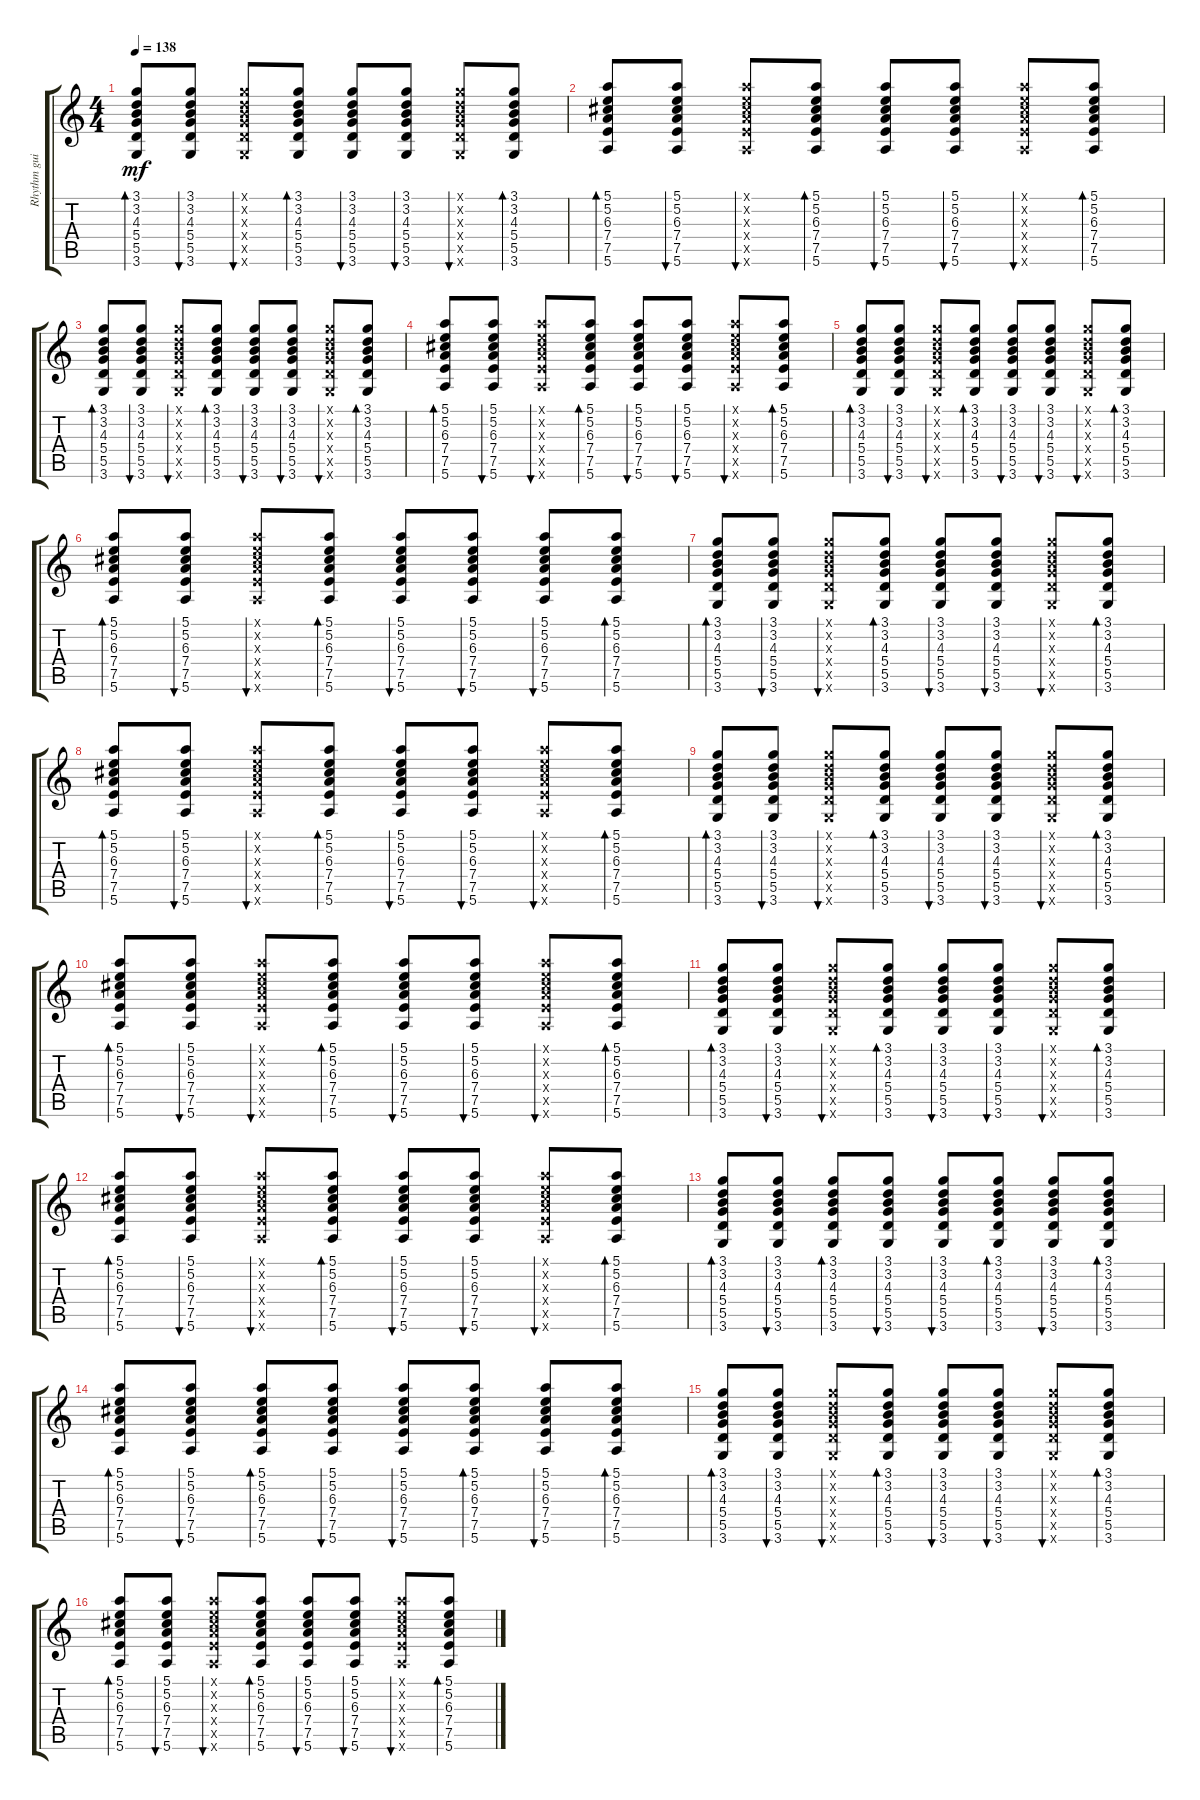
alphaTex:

\track ("Rhythm guitar" "Rhythm gui") {instrument acousticguitarsteel}
\staff {score tabs}
\tuning (E4 B3 G3 D3 A2 E2) {hide}
\ts (4 4)
\tempo 138
\clef g2
\ks c
(3.1 3.2 4.3 5.4 5.5 3.6).8{bd 60 dy mf} (3.1 3.2 4.3 5.4 5.5 3.6).8{bu 60} (3.1{x} 3.2{x} 4.3{x} 5.4{x} 5.5{x} 3.6{x}).8{bu 60} (3.1 3.2 4.3 5.4 5.5 3.6).8{bd 60} (3.1 3.2 4.3 5.4 5.5 3.6).8{bu 60} (3.1 3.2 4.3 5.4 5.5 3.6).8{bu 60} (3.1{x} 3.2{x} 4.3{x} 5.4{x} 5.5{x} 3.6{x}).8{bu 60} (3.1 3.2 4.3 5.4 5.5 3.6).8{bd 60} |
(5.1 5.2 6.3 7.4 7.5 5.6).8{bd 60} (5.1 5.2 6.3 7.4 7.5 5.6).8{bu 60} (5.1{x} 5.2{x} 6.3{x} 7.4{x} 7.5{x} 5.6{x}).8{bu 60} (5.1 5.2 6.3 7.4 7.5 5.6).8{bd 60} (5.1 5.2 6.3 7.4 7.5 5.6).8{bu 60} (5.1 5.2 6.3 7.4 7.5 5.6).8{bu 60} (5.1{x} 5.2{x} 6.3{x} 7.4{x} 7.5{x} 5.6{x}).8{bu 60} (5.1 5.2 6.3 7.4 7.5 5.6).8{bd 60} |
(3.1 3.2 4.3 5.4 5.5 3.6).8{bd 60} (3.1 3.2 4.3 5.4 5.5 3.6).8{bu 60} (3.1{x} 3.2{x} 4.3{x} 5.4{x} 5.5{x} 3.6{x}).8{bu 60} (3.1 3.2 4.3 5.4 5.5 3.6).8{bd 60} (3.1 3.2 4.3 5.4 5.5 3.6).8{bu 60} (3.1 3.2 4.3 5.4 5.5 3.6).8{bu 60} (3.1{x} 3.2{x} 4.3{x} 5.4{x} 5.5{x} 3.6{x}).8{bu 60} (3.1 3.2 4.3 5.4 5.5 3.6).8{bd 60} |
(5.1 5.2 6.3 7.4 7.5 5.6).8{bd 60} (5.1 5.2 6.3 7.4 7.5 5.6).8{bu 60} (5.1{x} 5.2{x} 6.3{x} 7.4{x} 7.5{x} 5.6{x}).8{bu 60} (5.1 5.2 6.3 7.4 7.5 5.6).8{bd 60} (5.1 5.2 6.3 7.4 7.5 5.6).8{bu 60} (5.1 5.2 6.3 7.4 7.5 5.6).8{bu 60} (5.1{x} 5.2{x} 6.3{x} 7.4{x} 7.5{x} 5.6{x}).8{bu 60} (5.1 5.2 6.3 7.4 7.5 5.6).8{bd 60} |
(3.1 3.2 4.3 5.4 5.5 3.6).8{bd 60} (3.1 3.2 4.3 5.4 5.5 3.6).8{bu 60} (3.1{x} 3.2{x} 4.3{x} 5.4{x} 5.5{x} 3.6{x}).8{bu 60} (3.1 3.2 4.3 5.4 5.5 3.6).8{bd 60} (3.1 3.2 4.3 5.4 5.5 3.6).8{bu 60} (3.1 3.2 4.3 5.4 5.5 3.6).8{bu 60} (3.1{x} 3.2{x} 4.3{x} 5.4{x} 5.5{x} 3.6{x}).8{bu 60} (3.1 3.2 4.3 5.4 5.5 3.6).8{bd 60} |
(5.1 5.2 6.3 7.4 7.5 5.6).8{bd 60} (5.1 5.2 6.3 7.4 7.5 5.6).8{bu 60} (5.1{x} 5.2{x} 6.3{x} 7.4{x} 7.5{x} 5.6{x}).8{bu 60} (5.1 5.2 6.3 7.4 7.5 5.6).8{bd 60} (5.1 5.2 6.3 7.4 7.5 5.6).8{bu 60} (5.1 5.2 6.3 7.4 7.5 5.6).8{bu 60} (5.1 5.2 6.3 7.4 7.5 5.6).8{bu 60} (5.1 5.2 6.3 7.4 7.5 5.6).8{bd 60} |
(3.1 3.2 4.3 5.4 5.5 3.6).8{bd 60} (3.1 3.2 4.3 5.4 5.5 3.6).8{bu 60} (3.1{x} 3.2{x} 4.3{x} 5.4{x} 5.5{x} 3.6{x}).8{bu 60} (3.1 3.2 4.3 5.4 5.5 3.6).8{bd 60} (3.1 3.2 4.3 5.4 5.5 3.6).8{bu 60} (3.1 3.2 4.3 5.4 5.5 3.6).8{bu 60} (3.1{x} 3.2{x} 4.3{x} 5.4{x} 5.5{x} 3.6{x}).8{bu 60} (3.1 3.2 4.3 5.4 5.5 3.6).8{bd 60} |
(5.1 5.2 6.3 7.4 7.5 5.6).8{bd 60} (5.1 5.2 6.3 7.4 7.5 5.6).8{bu 60} (5.1{x} 5.2{x} 6.3{x} 7.4{x} 7.5{x} 5.6{x}).8{bu 60} (5.1 5.2 6.3 7.4 7.5 5.6).8{bd 60} (5.1 5.2 6.3 7.4 7.5 5.6).8{bu 60} (5.1 5.2 6.3 7.4 7.5 5.6).8{bu 60} (5.1{x} 5.2{x} 6.3{x} 7.4{x} 7.5{x} 5.6{x}).8{bu 60} (5.1 5.2 6.3 7.4 7.5 5.6).8{bd 60} |
(3.1 3.2 4.3 5.4 5.5 3.6).8{bd 60} (3.1 3.2 4.3 5.4 5.5 3.6).8{bu 60} (3.1{x} 3.2{x} 4.3{x} 5.4{x} 5.5{x} 3.6{x}).8{bu 60} (3.1 3.2 4.3 5.4 5.5 3.6).8{bd 60} (3.1 3.2 4.3 5.4 5.5 3.6).8{bu 60} (3.1 3.2 4.3 5.4 5.5 3.6).8{bu 60} (3.1{x} 3.2{x} 4.3{x} 5.4{x} 5.5{x} 3.6{x}).8{bu 60} (3.1 3.2 4.3 5.4 5.5 3.6).8{bd 60} |
(5.1 5.2 6.3 7.4 7.5 5.6).8{bd 60} (5.1 5.2 6.3 7.4 7.5 5.6).8{bu 60} (5.1{x} 5.2{x} 6.3{x} 7.4{x} 7.5{x} 5.6{x}).8{bu 60} (5.1 5.2 6.3 7.4 7.5 5.6).8{bd 60} (5.1 5.2 6.3 7.4 7.5 5.6).8{bu 60} (5.1 5.2 6.3 7.4 7.5 5.6).8{bu 60} (5.1{x} 5.2{x} 6.3{x} 7.4{x} 7.5{x} 5.6{x}).8{bu 60} (5.1 5.2 6.3 7.4 7.5 5.6).8{bd 60} |
(3.1 3.2 4.3 5.4 5.5 3.6).8{bd 60} (3.1 3.2 4.3 5.4 5.5 3.6).8{bu 60} (3.1{x} 3.2{x} 4.3{x} 5.4{x} 5.5{x} 3.6{x}).8{bu 60} (3.1 3.2 4.3 5.4 5.5 3.6).8{bd 60} (3.1 3.2 4.3 5.4 5.5 3.6).8{bu 60} (3.1 3.2 4.3 5.4 5.5 3.6).8{bu 60} (3.1{x} 3.2{x} 4.3{x} 5.4{x} 5.5{x} 3.6{x}).8{bu 60} (3.1 3.2 4.3 5.4 5.5 3.6).8{bd 60} |
(5.1 5.2 6.3 7.4 7.5 5.6).8{bd 60} (5.1 5.2 6.3 7.4 7.5 5.6).8{bu 60} (5.1{x} 5.2{x} 6.3{x} 7.4{x} 7.5{x} 5.6{x}).8{bu 60} (5.1 5.2 6.3 7.4 7.5 5.6).8{bd 60} (5.1 5.2 6.3 7.4 7.5 5.6).8{bu 60} (5.1 5.2 6.3 7.4 7.5 5.6).8{bu 60} (5.1{x} 5.2{x} 6.3{x} 7.4{x} 7.5{x} 5.6{x}).8{bu 60} (5.1 5.2 6.3 7.4 7.5 5.6).8{bd 60} |
(3.1 3.2 4.3 5.4 5.5 3.6).8{bd 60} (3.1 3.2 4.3 5.4 5.5 3.6).8{bu 60} (3.1 3.2 4.3 5.4 5.5 3.6).8{bd 60} (3.1 3.2 4.3 5.4 5.5 3.6).8{bu 60} (3.1 3.2 4.3 5.4 5.5 3.6).8{bu 60} (3.1 3.2 4.3 5.4 5.5 3.6).8{bd 60} (3.1 3.2 4.3 5.4 5.5 3.6).8{bu 60} (3.1 3.2 4.3 5.4 5.5 3.6).8{bd 60} |
(5.1 5.2 6.3 7.4 7.5 5.6).8{bd 60} (5.1 5.2 6.3 7.4 7.5 5.6).8{bu 60} (5.1 5.2 6.3 7.4 7.5 5.6).8{bd 60} (5.1 5.2 6.3 7.4 7.5 5.6).8{bu 60} (5.1 5.2 6.3 7.4 7.5 5.6).8{bu 60} (5.1 5.2 6.3 7.4 7.5 5.6).8{bd 60} (5.1 5.2 6.3 7.4 7.5 5.6).8{bu 60} (5.1 5.2 6.3 7.4 7.5 5.6).8{bd 60} |
(3.1 3.2 4.3 5.4 5.5 3.6).8{bd 60} (3.1 3.2 4.3 5.4 5.5 3.6).8{bu 60} (3.1{x} 3.2{x} 4.3{x} 5.4{x} 5.5{x} 3.6{x}).8{bu 60} (3.1 3.2 4.3 5.4 5.5 3.6).8{bd 60} (3.1 3.2 4.3 5.4 5.5 3.6).8{bu 60} (3.1 3.2 4.3 5.4 5.5 3.6).8{bu 60} (3.1{x} 3.2{x} 4.3{x} 5.4{x} 5.5{x} 3.6{x}).8{bu 60} (3.1 3.2 4.3 5.4 5.5 3.6).8{bd 60} |
(5.1 5.2 6.3 7.4 7.5 5.6).8{bd 60} (5.1 5.2 6.3 7.4 7.5 5.6).8{bu 60} (5.1{x} 5.2{x} 6.3{x} 7.4{x} 7.5{x} 5.6{x}).8{bu 60} (5.1 5.2 6.3 7.4 7.5 5.6).8{bd 60} (5.1 5.2 6.3 7.4 7.5 5.6).8{bu 60} (5.1 5.2 6.3 7.4 7.5 5.6).8{bu 60} (5.1{x} 5.2{x} 6.3{x} 7.4{x} 7.5{x} 5.6{x}).8{bu 60} (5.1 5.2 6.3 7.4 7.5 5.6).8{bd 60}
